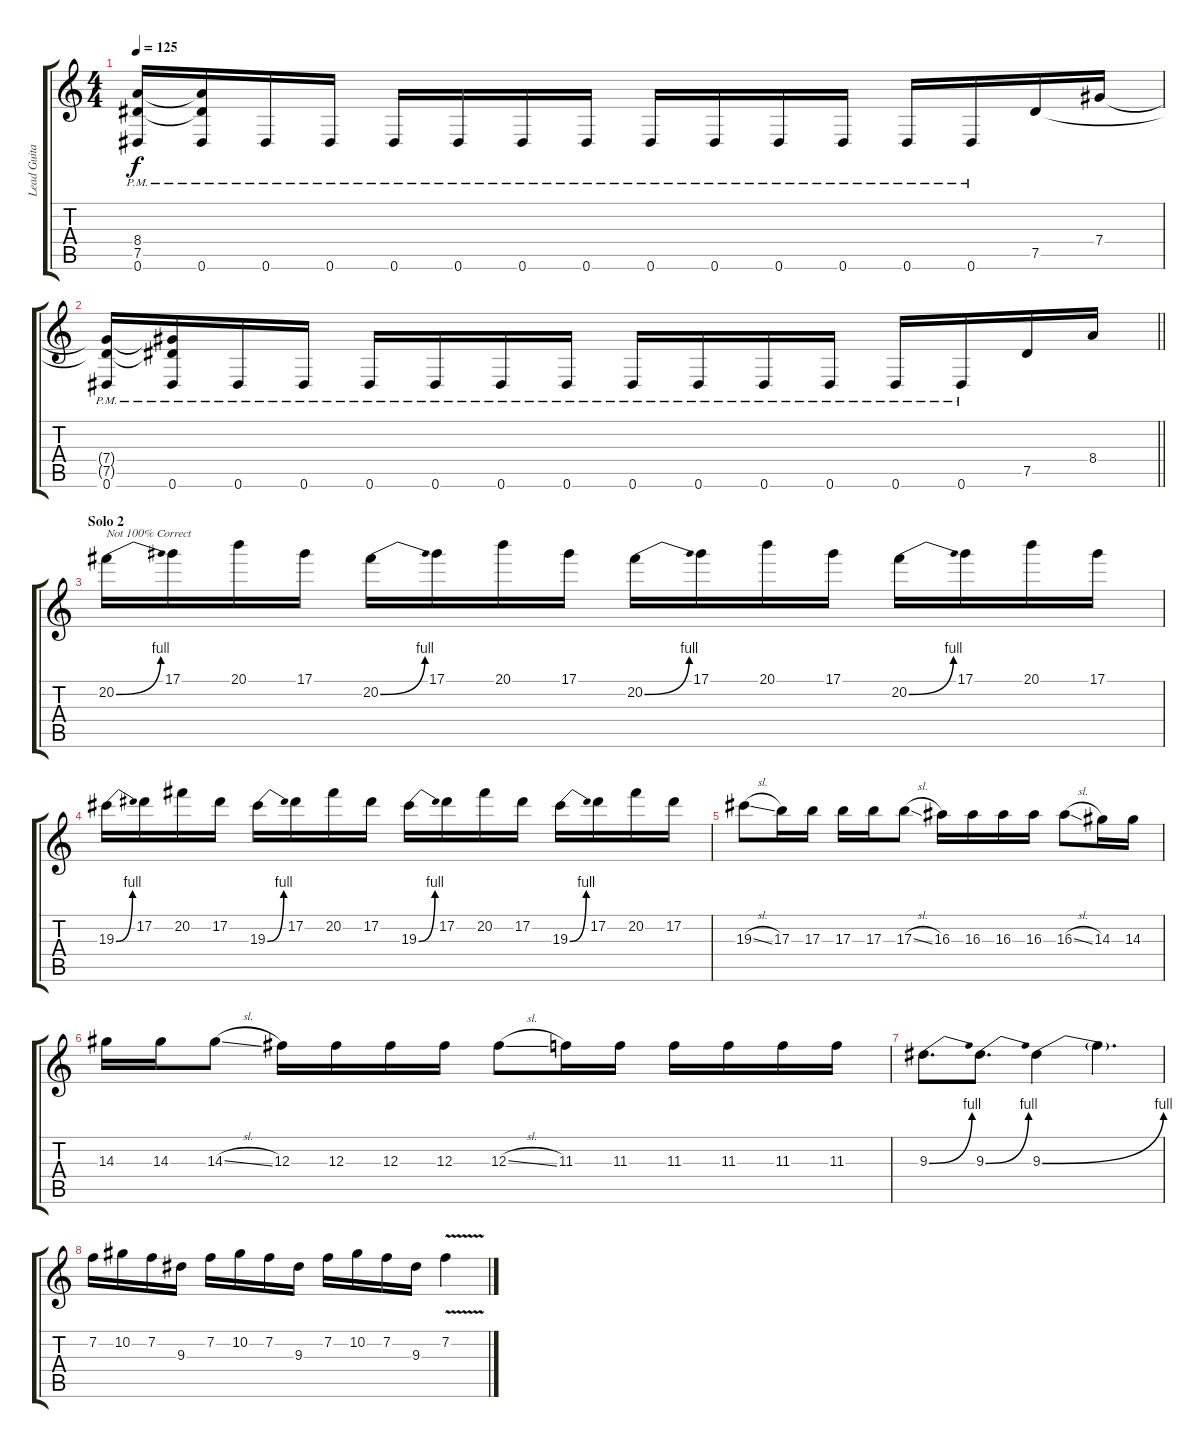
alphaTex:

\track ("Lead Guitar" "Lead Guita") {instrument distortionguitar}
\staff {score tabs}
\tuning (Eb4 Bb3 Gb3 Db3 Ab2 Eb2) {hide}
\ts (4 4)
\tempo 125
\clef g2
\ks c
(8.4{t} 7.5{t} 0.6{pm}).16{dy f} (8.4{t} 7.5{t} 0.6{pm}).16 0.6{pm}.16 0.6{pm}.16 0.6{pm}.16 0.6{pm}.16 0.6{pm}.16 0.6{pm}.16 0.6{pm}.16 0.6{pm}.16 0.6{pm}.16 0.6{pm}.16 0.6{pm}.16 0.6{pm}.16 7.5.16 7.4.16 |
\barLineRight lightlight
(7.4{t} 7.5{t} 0.6{pm}).16 (7.4{t} 7.5{t} 0.6{pm}).16 0.6{pm}.16 0.6{pm}.16 0.6{pm}.16 0.6{pm}.16 0.6{pm}.16 0.6{pm}.16 0.6{pm}.16 0.6{pm}.16 0.6{pm}.16 0.6{pm}.16 0.6{pm}.16 0.6{pm}.16 7.5.16 8.4.16 |
\section ("" "Solo 2")
20.2{be (bend 0 0 60 4)}.16{txt "Not 100% Correct"} 17.1.16 20.1.16 17.1.16 20.2{be (bend 0 0 60 4)}.16 17.1.16 20.1.16 17.1.16 20.2{be (bend 0 0 60 4)}.16 17.1.16 20.1.16 17.1.16 20.2{be (bend 0 0 60 4)}.16 17.1.16 20.1.16 17.1.16 |
19.3{be (bend 0 0 60 4)}.16 17.2.16 20.2.16 17.2.16 19.3{be (bend 0 0 60 4)}.16 17.2.16 20.2.16 17.2.16 19.3{be (bend 0 0 60 4)}.16 17.2.16 20.2.16 17.2.16 19.3{be (bend 0 0 60 4)}.16 17.2.16 20.2.16 17.2.16 |
19.3{sl}.8 17.3.16 17.3.16 17.3.16 17.3.16 17.3{sl}.8 16.3.16 16.3.16 16.3.16 16.3.16 16.3{sl}.8 14.3.16 14.3.16 |
14.3.16 14.3.16 14.3{sl}.8 12.3.16 12.3.16 12.3.16 12.3.16 12.3{sl}.8 11.3.16 11.3.16 11.3.16 11.3.16 11.3.16 11.3.16 |
9.3{be (bend 0 0 60 4)}.8{d} 9.3{be (bend 0 0 60 4)}.8{d} 9.3{be (bend 0 0 60 4)}.4 9.3{t}.4{d} |
7.2.16 10.2.16 7.2.16 9.3.16 7.2.16 10.2.16 7.2.16 9.3.16 7.2.16 10.2.16 7.2.16 9.3.16 7.2{v}.4
